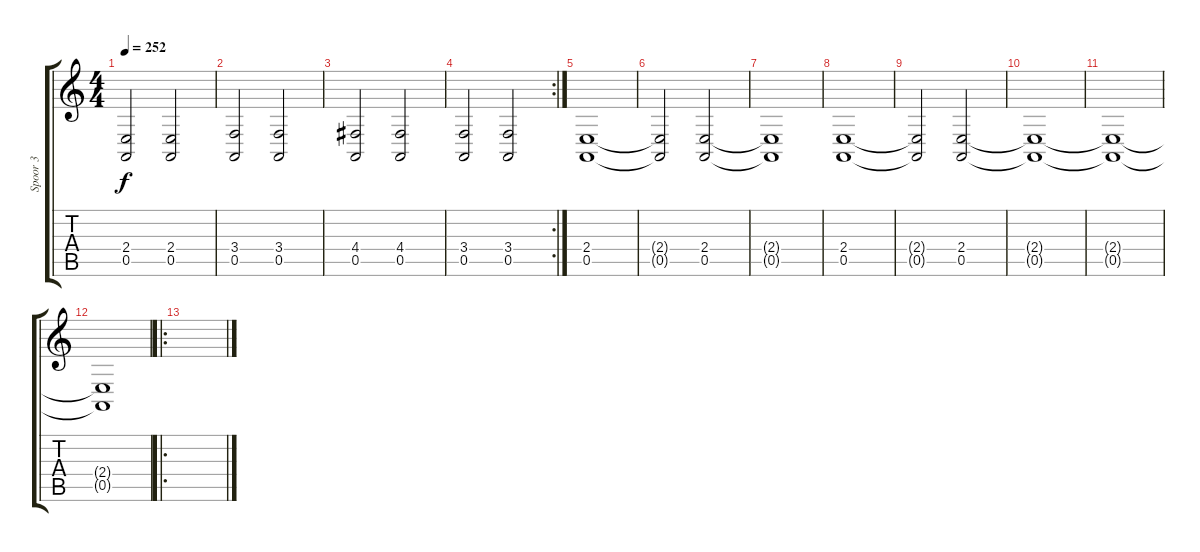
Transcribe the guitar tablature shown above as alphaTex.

\track ("Spoor 3" "Spoor 3") {instrument synthbrass1}
\staff {score tabs}
\tuning (E4 B3 G3 D3 A2 E2) {hide}
\ts (4 4)
\tempo 252
\clef g2
\ks c
(2.4 0.5).2{dy f} (2.4 0.5).2 |
(3.4 0.5).2 (3.4 0.5).2 |
(4.4 0.5).2 (4.4 0.5).2 |
\rc 2
(3.4 0.5).2 (3.4 0.5).2 |
(2.4 0.5).1 |
(2.4{t} 0.5{t}).2 (2.4 0.5).2 |
(2.4{t} 0.5{t}).1 |
(2.4 0.5).1 |
(2.4{t} 0.5{t}).2 (2.4 0.5).2 |
(2.4{t} 0.5{t}).1 |
(2.4{t} 0.5{t}).1 |
(2.4{t} 0.5{t}).1 |
\ro
